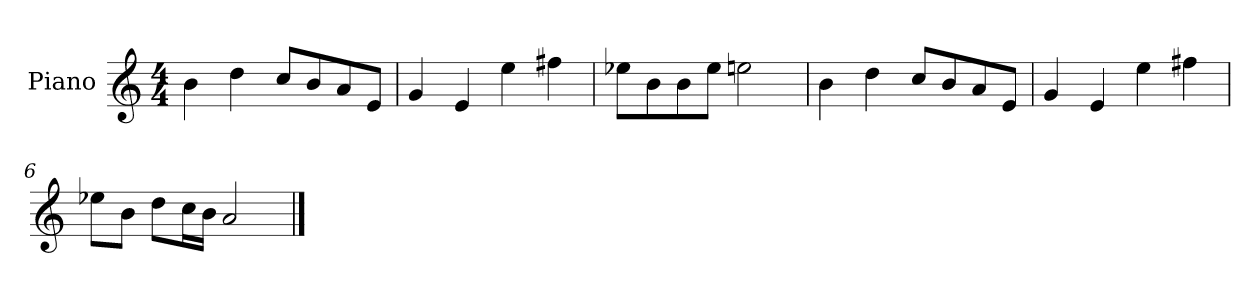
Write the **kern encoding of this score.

**kern
*part1
*staff1
*I"Piano
*I'P-no
*clefG2
*k[]
*M4/4
*MM90
=1
4b\
4dd\
8cc/L
8b/
8a/
8e/J
=2
4g/
4e/
4ee\
4ff#X\
=3
8ee-X\L
8b\
8b\
8ee-\J
2een\
=4
4b\
4dd\
8cc/L
8b/
8a/
8e/J
=5
4g/
4e/
4ee\
4ff#X\
=6
8ee-X\L
8b\J
8dd\L
16cc\L
16b\JJ
2a/
==
*-
